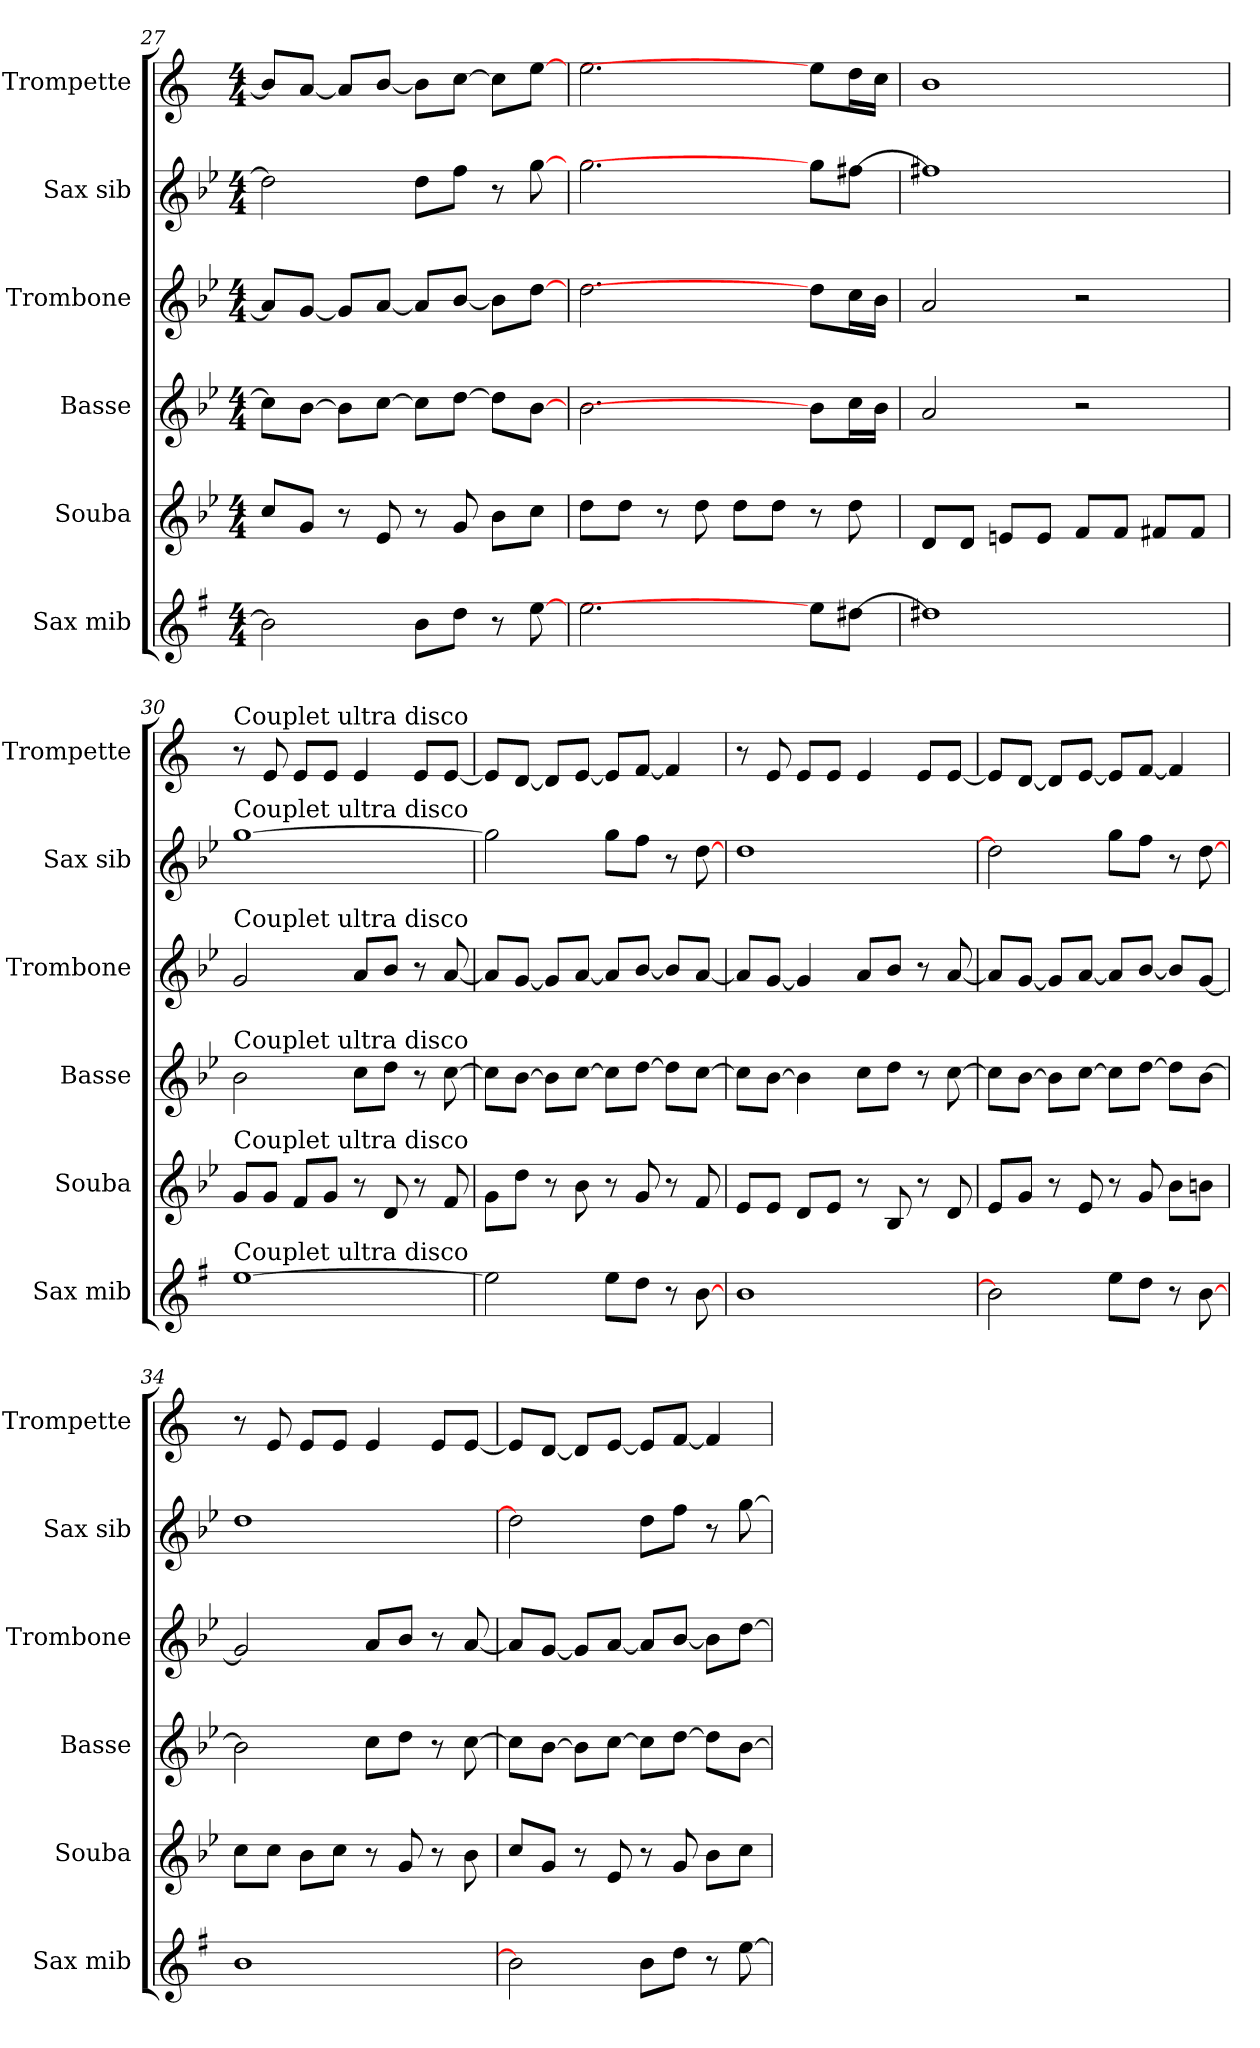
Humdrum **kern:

**kern	**kern	**kern	**kern	**kern	**kern
*part6	*part5	*part4	*part3	*part2	*part1
*staff6	*staff5	*staff4	*staff3	*staff2	*staff1
*I"Sax mib	*I"Souba	*I"Basse	*I"Trombone	*I"Sax sib	*I"Trompette
*I'Sax mib	*I'Souba	*I'Basse	*I'Trombone	*I'Sax sib	*I'Trompette
*clefG2	*clefG2	*clefG2	*clefG2	*clefG2	*clefG2
*ITrd5c9	*ITrd15c26	*ITrd8c14	*ITrd8c14	*ITrd8c14	*ITrd1c2
*k[b-e-]	*k[b-e-]	*k[b-e-]	*k[b-e-]	*k[b-e-]	*k[b-e-]
*M4/4	*M4/4	*M4/4	*M4/4	*M4/4	*M4/4
=27	=27	=27	=27	=27	=27
2d]	8CL	8cL]	8AL]	2d]	8aL]
.	8GGJ	[8B-J	[8GJ	.	[8gJ
.	8r	8B-L]	8GL]	.	8gL]
.	8EE-	[8cJ	[8AJ	.	[8aJ
8dL	8r	8cL]	8AL]	8dL	8aL]
8fJ	8GG	[8dJ	[8B-J	8fJ	[8b-J
8r	8BB-L	8dL]	8B-L]	8r	8b-L]
[8g	8CJ	[8B-J	[8dJ	[8g	[8ddJ
=28	=28	=28	=28	=28	=28
2.g	8DL	2.B-	2.d	2.g	2.dd
.	8DJ	.	.	.	.
.	8r	.	.	.	.
.	8D	.	.	.	.
.	8DL	.	.	.	.
.	8DJ	.	.	.	.
8gL]	8r	8B-L]	8dL]	8gL]	8ddL]
[8f#XJ	8D	16cL	16cL	[8f#XJ	16ccL
.	.	16B-JJ	16B-JJ	.	16b-JJ
=29	=29	=29	=29	=29	=29
1f#X]	8DDL	2A	2A	1f#X]	1a
.	8DDJ	.	.	.	.
.	8EEnL	.	.	.	.
.	8EEJ	.	.	.	.
.	8FFL	2r	2r	.	.
.	8FFJ	.	.	.	.
.	8FF#XL	.	.	.	.
.	8FF#J	.	.	.	.
=30	=30	=30	=30	=30	=30
!	!	!	!	!	!LO:TX:t=Couplet ultra disco
!	!	!	!	!LO:TX:t=Couplet ultra disco	!
!	!	!	!LO:TX:t=Couplet ultra disco	!	!
!	!	!LO:TX:t=Couplet ultra disco	!	!	!
!	!LO:TX:t=Couplet ultra disco	!	!	!	!
!LO:TX:t=Couplet ultra disco	!	!	!	!	!
[1g	8GGL	2B-	2G	[1g	8r
.	8GGJ	.	.	.	8d
.	8FFL	.	.	.	8dL
.	8GGJ	.	.	.	8dJ
.	8r	8cL	8AL	.	4d
.	8DD	8dJ	8B-J	.	.
.	8r	8r	8r	.	8dL
.	8FF	[8c	[8A	.	[8dJ
=31	=31	=31	=31	=31	=31
2g]	8GGL	8cL]	8AL]	2g]	8dL]
.	8DJ	[8B-J	[8GJ	.	[8cJ
.	8r	8B-L]	8GL]	.	8cL]
.	8BB-	[8cJ	[8AJ	.	[8dJ
8gL	8r	8cL]	8AL]	8gL	8dL]
8fJ	8GG	[8dJ	[8B-J	8fJ	[8e-J
8r	8r	8dL]	8B-L]	8r	4e-]
[8d	8FF	[8cJ	[8AJ	[8d	.
=32	=32	=32	=32	=32	=32
1d	8EE-L	8cL]	8AL]	1d	8r
.	8EE-J	[8B-J	[8GJ	.	8d
.	8DDL	4B-]	4G]	.	8dL
.	8EE-J	.	.	.	8dJ
.	8r	8cL	8AL	.	4d
.	8BBB-	8dJ	8B-J	.	.
.	8r	8r	8r	.	8dL
.	8DD	[8c	[8A	.	[8dJ
=33	=33	=33	=33	=33	=33
2d]	8EE-L	8cL]	8AL]	2d]	8dL]
.	8GGJ	[8B-J	[8GJ	.	[8cJ
.	8r	8B-L]	8GL]	.	8cL]
.	8EE-	[8cJ	[8AJ	.	[8dJ
8gL	8r	8cL]	8AL]	8gL	8dL]
8fJ	8GG	[8dJ	[8B-J	8fJ	[8e-J
8r	8BB-L	8dL]	8B-L]	8r	4e-]
[8d	8BBnJ	[8B-J	[8GJ	[8d	.
=34	=34	=34	=34	=34	=34
1d	8CL	2B-]	2G]	1d	8r
.	8CJ	.	.	.	8d
.	8BB-L	.	.	.	8dL
.	8CJ	.	.	.	8dJ
.	8r	8cL	8AL	.	4d
.	8GG	8dJ	8B-J	.	.
.	8r	8r	8r	.	8dL
.	8BB-	[8c	[8A	.	[8dJ
=35	=35	=35	=35	=35	=35
2d]	8CL	8cL]	8AL]	2d]	8dL]
.	8GGJ	[8B-J	[8GJ	.	[8cJ
.	8r	8B-L]	8GL]	.	8cL]
.	8EE-	[8cJ	[8AJ	.	[8dJ
8dL	8r	8cL]	8AL]	8dL	8dL]
8fJ	8GG	[8dJ	[8B-J	8fJ	[8e-J
8r	8BB-L	8dL]	8B-L]	8r	4e-]
[8g	8CJ	[8B-J	[8dJ	[8g	.
=	=	=	=	=	=
*-	*-	*-	*-	*-	*-
